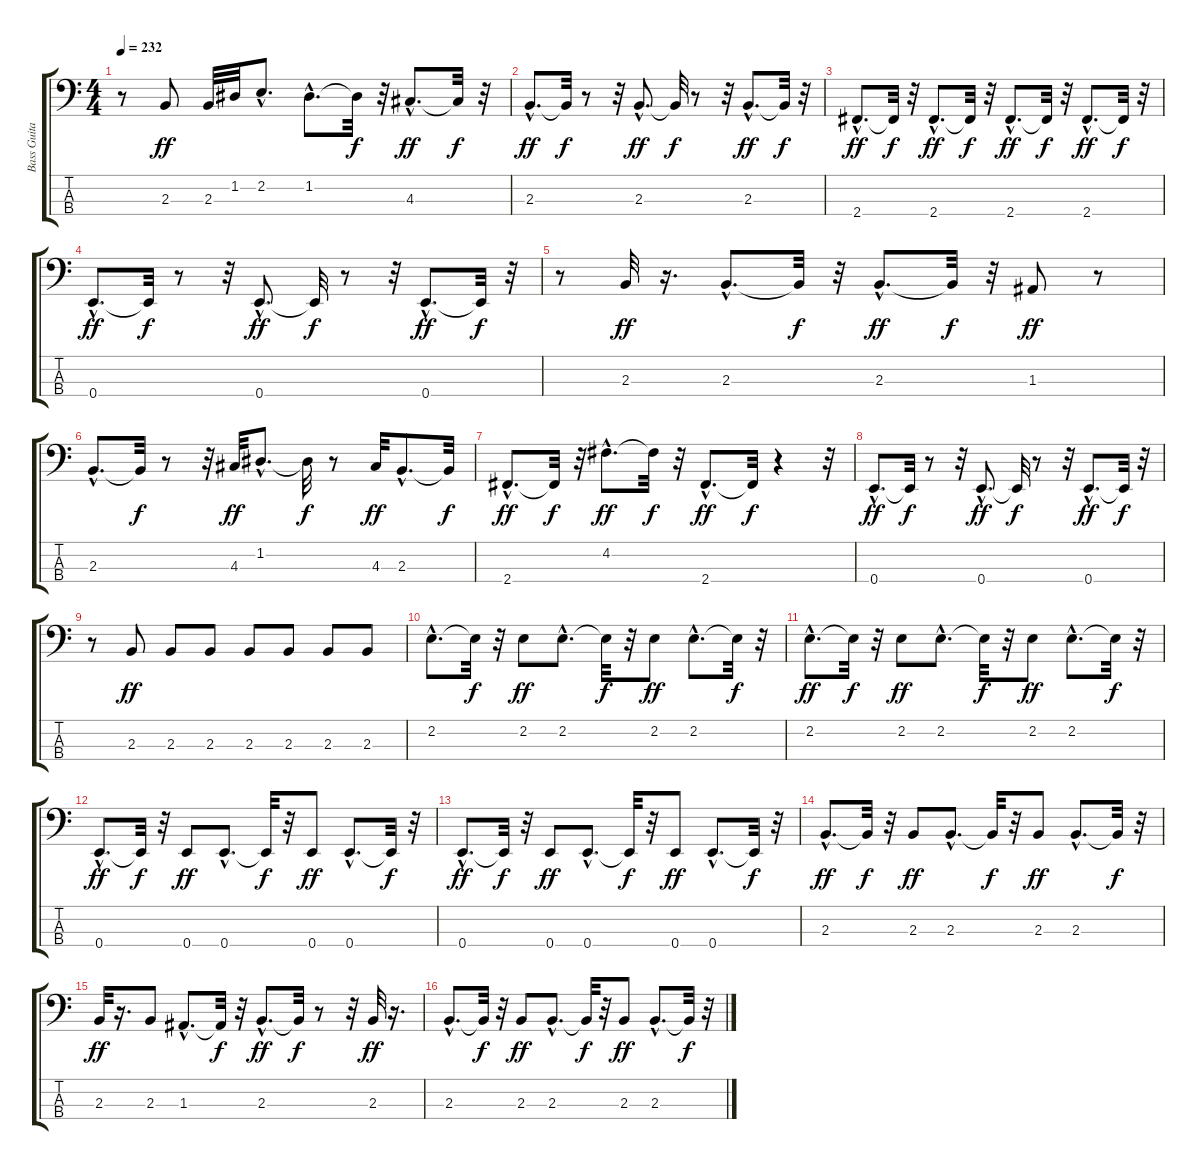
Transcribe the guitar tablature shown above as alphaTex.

\track ("Bass Guitar" "Bass Guita") {instrument electricbasspick}
\staff {score tabs}
\tuning (G2 D2 A1 E1) {hide}
\ts (4 4)
\tempo 232
\clef f4
\ks c
r.8{dy f} 2.3.8{dy ff} 2.3.32 1.2.32 2.2{hac}.8{d} 1.2{hac}.8{d} 1.2{t}.32{dy f} r.32 4.3{hac}.8{d dy ff} 4.3{t}.32{dy f} r.32 |
2.3{hac}.8{d dy ff} 2.3{t}.32{dy f} r.8 r.32 2.3{hac}.8{d dy ff} 2.3{t}.32{dy f} r.8 r.32 2.3{hac}.8{d dy ff} 2.3{t}.32{dy f} r.32 |
2.4{hac}.8{d dy ff} 2.4{t}.32{dy f} r.32 2.4{hac}.8{d dy ff} 2.4{t}.32{dy f} r.32 2.4{hac}.8{d dy ff} 2.4{t}.32{dy f} r.32 2.4{hac}.8{d dy ff} 2.4{t}.32{dy f} r.32 |
0.4{hac}.8{d dy ff} 0.4{t}.32{dy f} r.8 r.32 0.4{hac}.8{d dy ff} 0.4{t}.32{dy f} r.8 r.32 0.4{hac}.8{d dy ff} 0.4{t}.32{dy f} r.32 |
r.8 2.3.32{dy ff} r.16{d} 2.3{hac}.8{d} 2.3{t}.32{dy f} r.32 2.3{hac}.8{d dy ff} 2.3{t}.32{dy f} r.32 1.3.8{dy ff} r.8 |
2.3{hac}.8{d} 2.3{t}.32{dy f} r.8 r.32 4.3.32{dy ff} 1.2{hac}.8{d} 1.2{t}.32{dy f} r.8 4.3.32{dy ff} 2.3{hac}.8{d} 2.3{t}.32{dy f} |
2.4{hac}.8{d dy ff} 2.4{t}.32{dy f} r.32 4.2{hac}.8{d dy ff} 4.2{t}.32{dy f} r.32 2.4{hac}.8{d dy ff} 2.4{t}.32{dy f} r.4 r.32 |
0.4{hac}.8{d dy ff} 0.4{t}.32{dy f} r.8 r.32 0.4{hac}.8{d dy ff} 0.4{t}.32{dy f} r.8 r.32 0.4{hac}.8{d dy ff} 0.4{t}.32{dy f} r.32 |
r.8 2.3.8{dy ff} 2.3.8 2.3.8 2.3.8 2.3.8 2.3.8 2.3.8 |
2.2{hac}.8{d} 2.2{t}.32{dy f} r.32 2.2.8{dy ff} 2.2{hac}.8{d} 2.2{t}.32{dy f} r.32 2.2.8{dy ff} 2.2{hac}.8{d} 2.2{t}.32{dy f} r.32 |
2.2{hac}.8{d dy ff} 2.2{t}.32{dy f} r.32 2.2.8{dy ff} 2.2{hac}.8{d} 2.2{t}.32{dy f} r.32 2.2.8{dy ff} 2.2{hac}.8{d} 2.2{t}.32{dy f} r.32 |
0.4{hac}.8{d dy ff} 0.4{t}.32{dy f} r.32 0.4.8{dy ff} 0.4{hac}.8{d} 0.4{t}.32{dy f} r.32 0.4.8{dy ff} 0.4{hac}.8{d} 0.4{t}.32{dy f} r.32 |
0.4{hac}.8{d dy ff} 0.4{t}.32{dy f} r.32 0.4.8{dy ff} 0.4{hac}.8{d} 0.4{t}.32{dy f} r.32 0.4.8{dy ff} 0.4{hac}.8{d} 0.4{t}.32{dy f} r.32 |
2.3{hac}.8{d dy ff} 2.3{t}.32{dy f} r.32 2.3.8{dy ff} 2.3{hac}.8{d} 2.3{t}.32{dy f} r.32 2.3.8{dy ff} 2.3{hac}.8{d} 2.3{t}.32{dy f} r.32 |
2.3.32{dy ff} r.16{d} 2.3.8 1.3{hac}.8{d} 1.3{t}.32{dy f} r.32 2.3{hac}.8{d dy ff} 2.3{t}.32{dy f} r.8 r.32 2.3.32{dy ff} r.16{d} |
2.3{hac}.8{d} 2.3{t}.32{dy f} r.32 2.3.8{dy ff} 2.3{hac}.8{d} 2.3{t}.32{dy f} r.32 2.3.8{dy ff} 2.3{hac}.8{d} 2.3{t}.32{dy f} r.32
